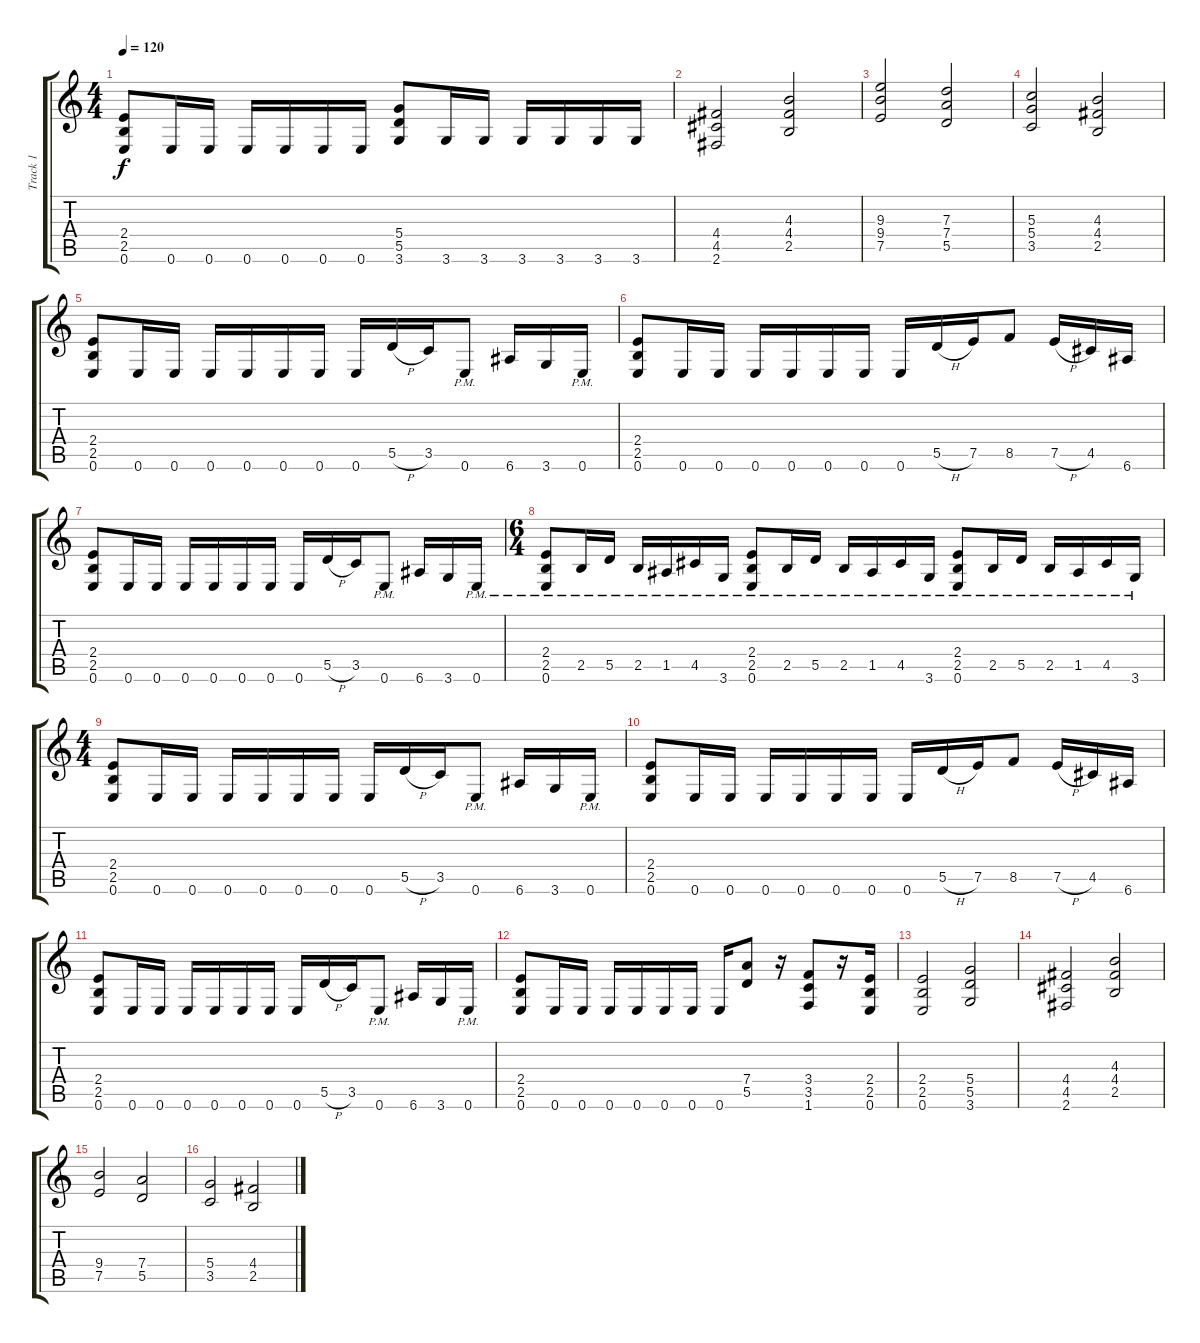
\track ("Track 1" "Track 1") {instrument distortionguitar}
\staff {score tabs}
\tuning (E4 B3 G3 D3 A2 E2) {hide}
\ts (4 4)
\tempo 120
\clef g2
\ks c
(2.4 2.5 0.6).8{dy f} 0.6.16 0.6.16 0.6.16 0.6.16 0.6.16 0.6.16 (5.4 5.5 3.6).8 3.6.16 3.6.16 3.6.16 3.6.16 3.6.16 3.6.16 |
(4.4 4.5 2.6).2 (4.3 4.4 2.5).2 |
(9.3 9.4 7.5).2 (7.3 7.4 5.5).2 |
(5.3 5.4 3.5).2 (4.3 4.4 2.5).2 |
(2.4 2.5 0.6).8 0.6.16 0.6.16 0.6.16 0.6.16 0.6.16 0.6.16 0.6.16 5.5{h}.16 3.5.16 0.6{pm}.8 6.6.16 3.6.16 0.6{pm}.16 |
(2.4 2.5 0.6).8 0.6.16 0.6.16 0.6.16 0.6.16 0.6.16 0.6.16 0.6.16 5.5{h}.16 7.5.16 8.5.8 7.5{h}.16 4.5.16 6.6.16 |
(2.4 2.5 0.6).8 0.6.16 0.6.16 0.6.16 0.6.16 0.6.16 0.6.16 0.6.16 5.5{h}.16 3.5.16 0.6{pm}.8 6.6.16 3.6.16 0.6{pm}.16 |
\ts (6 4)
(2.4{pm} 2.5{pm} 0.6{pm}).8 2.5{pm}.16 5.5{pm}.16 2.5{pm}.16 1.5{pm}.16 4.5{pm}.16 3.6{pm}.16 (2.4{pm} 2.5{pm} 0.6{pm}).8 2.5{pm}.16 5.5{pm}.16 2.5{pm}.16 1.5{pm}.16 4.5{pm}.16 3.6{pm}.16 (2.4{pm} 2.5{pm} 0.6{pm}).8 2.5{pm}.16 5.5{pm}.16 2.5{pm}.16 1.5{pm}.16 4.5{pm}.16 3.6{pm}.16 |
\ts (4 4)
(2.4 2.5 0.6).8 0.6.16 0.6.16 0.6.16 0.6.16 0.6.16 0.6.16 0.6.16 5.5{h}.16 3.5.16 0.6{pm}.8 6.6.16 3.6.16 0.6{pm}.16 |
(2.4 2.5 0.6).8 0.6.16 0.6.16 0.6.16 0.6.16 0.6.16 0.6.16 0.6.16 5.5{h}.16 7.5.16 8.5.8 7.5{h}.16 4.5.16 6.6.16 |
(2.4 2.5 0.6).8 0.6.16 0.6.16 0.6.16 0.6.16 0.6.16 0.6.16 0.6.16 5.5{h}.16 3.5.16 0.6{pm}.8 6.6.16 3.6.16 0.6{pm}.16 |
(2.4 2.5 0.6).8 0.6.16 0.6.16 0.6.16 0.6.16 0.6.16 0.6.16 0.6.16 (7.4 5.5).8 r.16 (3.4 3.5 1.6).8 r.16 (2.4 2.5 0.6).16 |
(2.4 2.5 0.6).2 (5.4 5.5 3.6).2 |
(4.4 4.5 2.6).2 (4.3 4.4 2.5).2 |
(9.4 7.5).2 (7.4 5.5).2 |
(5.4 3.5).2 (4.4 2.5).2
